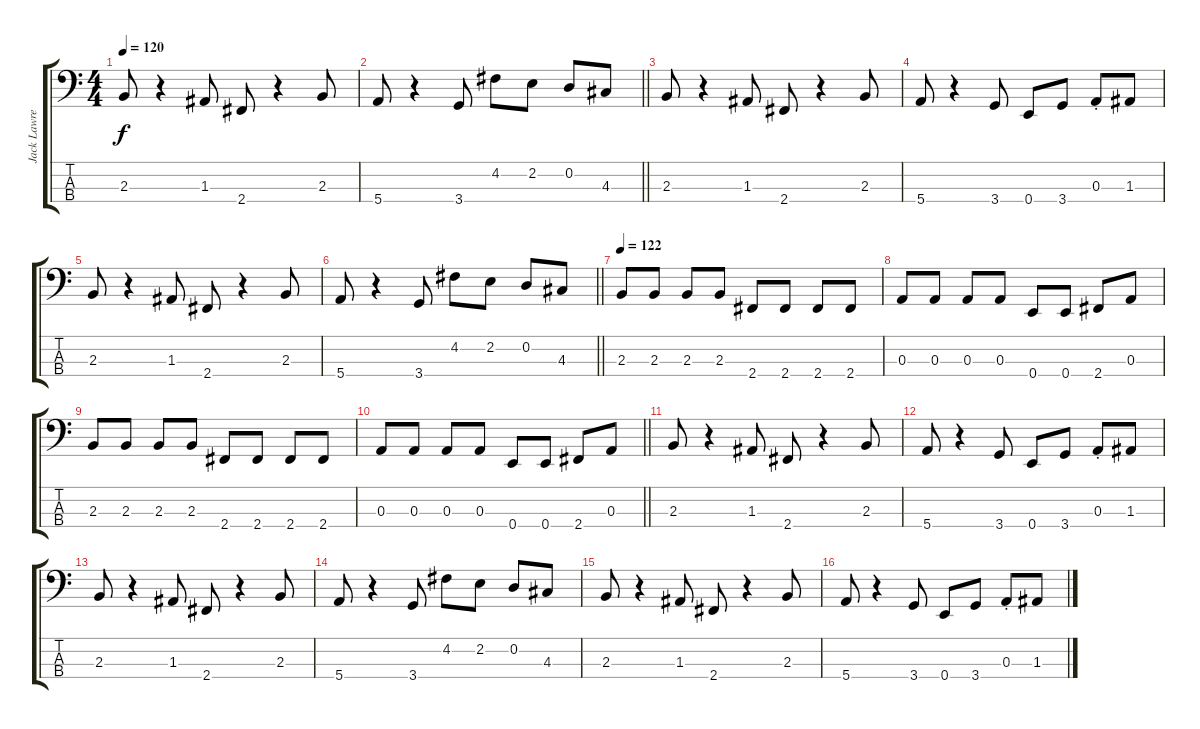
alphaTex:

\track ("Jack Lawrence (Bass)" "Jack Lawre") {instrument electricbassfinger}
\staff {score tabs}
\tuning (G2 D2 A1 E1) {hide}
\ts (4 4)
\tempo 120
\clef f4
\ks c
2.3.8{dy f} r.4 1.3.8 2.4.8 r.4 2.3.8 |
\barLineRight lightlight
5.4.8 r.4 3.4.8 4.2.8 2.2.8 0.2.8 4.3.8 |
2.3.8 r.4 1.3.8 2.4.8 r.4 2.3.8 |
5.4.8 r.4 3.4.8 0.4.8 3.4.8 0.3{st}.8 1.3.8 |
2.3.8 r.4 1.3.8 2.4.8 r.4 2.3.8 |
\barLineRight lightlight
5.4.8 r.4 3.4.8 4.2.8 2.2.8 0.2.8 4.3.8 |
\tempo 122
2.3.8 2.3.8 2.3.8 2.3.8 2.4.8 2.4.8 2.4.8 2.4.8 |
0.3.8 0.3.8 0.3.8 0.3.8 0.4.8 0.4.8 2.4.8 0.3.8 |
2.3.8 2.3.8 2.3.8 2.3.8 2.4.8 2.4.8 2.4.8 2.4.8 |
\barLineRight lightlight
0.3.8 0.3.8 0.3.8 0.3.8 0.4.8 0.4.8 2.4.8 0.3.8 |
2.3.8 r.4 1.3.8 2.4.8 r.4 2.3.8 |
5.4.8 r.4 3.4.8 0.4.8 3.4.8 0.3{st}.8 1.3.8 |
2.3.8 r.4 1.3.8 2.4.8 r.4 2.3.8 |
5.4.8 r.4 3.4.8 4.2.8 2.2.8 0.2.8 4.3.8 |
2.3.8 r.4 1.3.8 2.4.8 r.4 2.3.8 |
5.4.8 r.4 3.4.8 0.4.8 3.4.8 0.3{st}.8 1.3.8
